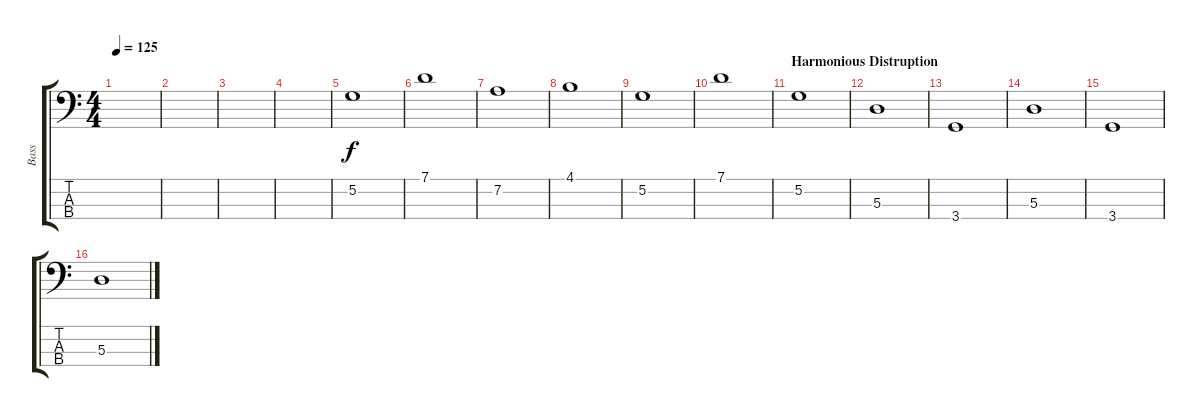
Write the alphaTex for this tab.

\track ("Bass" "Bass") {instrument electricbasspick}
\staff {score tabs}
\tuning (G2 D2 A1 E1) {hide}
\ts (4 4)
\tempo 125
\clef f4
\ks c
|
|
|
|
5.2.1 |
7.1.1 |
7.2.1 |
4.1.1 |
5.2.1 |
7.1.1 |
\section ("" "Harmonious Distruption")
5.2.1 |
5.3.1 |
3.4.1 |
5.3.1 |
3.4.1 |
5.3.1
